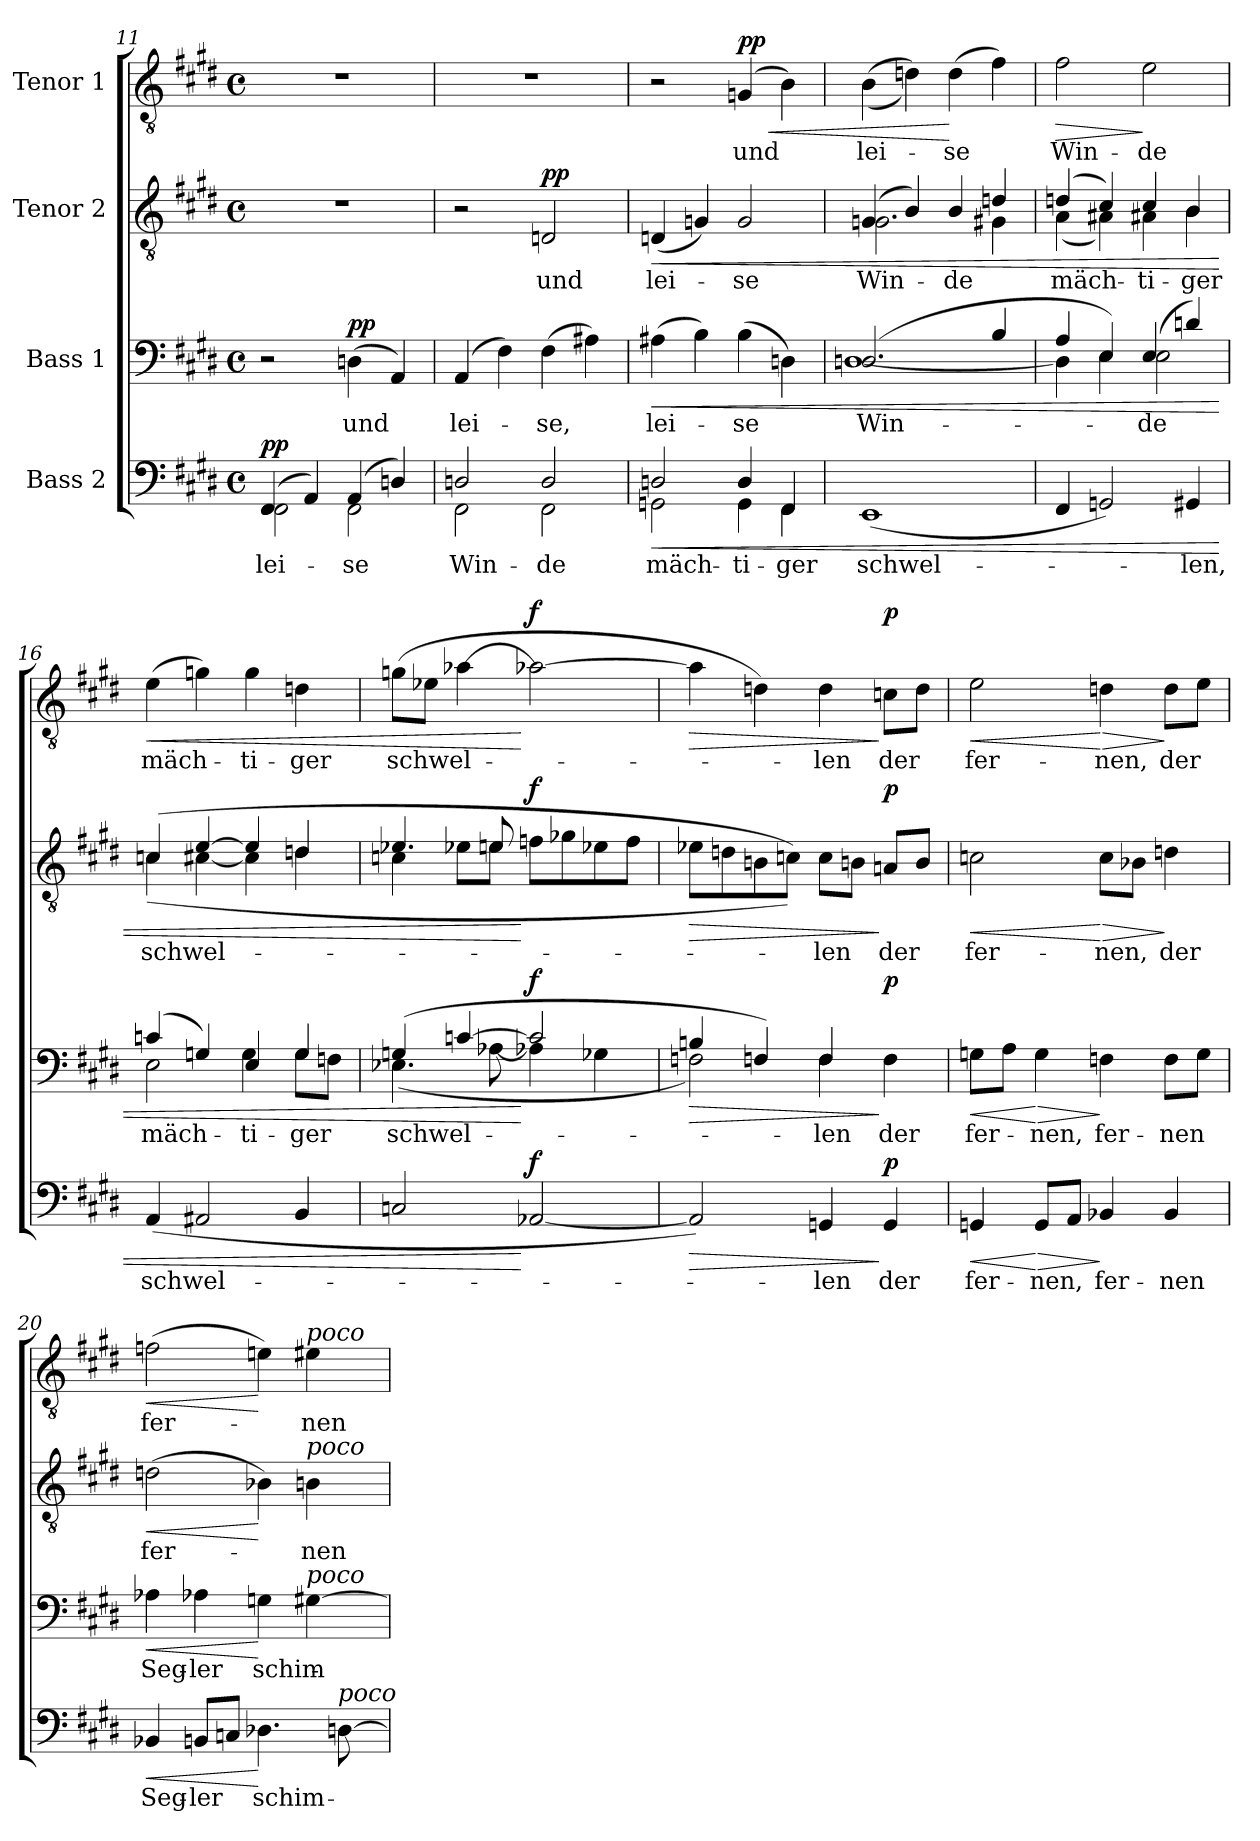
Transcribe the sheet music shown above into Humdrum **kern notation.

**kern	**text	**dynam	**kern	**text	**dynam	**kern	**text	**dynam	**kern	**text	**dynam
*part4	*part4	*part4	*part3	*part3	*part3	*part2	*part2	*part2	*part1	*part1	*part1
*staff4	*staff4	*staff4	*staff3	*staff3	*staff3	*staff2	*staff2	*staff2	*staff1	*staff1	*staff1
*I"Bass 2	*	*	*I"Bass 1	*	*	*I"Tenor 2	*	*	*I"Tenor 1	*	*
*clefF4	*	*	*clefF4	*	*	*clefGv2	*	*	*clefGv2	*	*
*k[f#c#g#d#]	*	*	*k[f#c#g#d#]	*	*	*k[f#c#g#d#]	*	*	*k[f#c#g#d#]	*	*
*M4/4	*	*	*M4/4	*	*	*M4/4	*	*	*M4/4	*	*
*met(c)	*	*	*met(c)	*	*	*met(c)	*	*	*met(c)	*	*
=11	=11	=11	=11	=11	=11	=11	=11	=11	=11	=11	=11
!	!LO:LY:b	!LO:DY:a	!	!	!	!	!	!	!	!	!
*^	*	*	*	*	*	*	*	*	*	*	*
(4FF#/	2FF#\	lei-	pp	2r	.	.	1r	.	.	1r	.	.
4AA/)	.	.	.	.	.	.	.	.	.	.	.	.
!	!	!LO:LY:b	!	!	!LO:LY:b	!LO:DY:a	!	!	!	!	!	!
(4AA/	2FF#\	-se	.	(4Dn\	und	pp	.	.	.	.	.	.
4Dn/)	.	.	.	4AA/)	.	.	.	.	.	.	.	.
=12	=12	=12	=12	=12	=12	=12	=12	=12	=12	=12	=12	=12
!	!	!LO:LY:b	!	!	!LO:LY:b	!	!	!	!	!	!	!
2Dn/	2FF#\	Win-	.	(4AA/	lei-	.	2r	.	.	1r	.	.
.	.	.	.	4F#\)	.	.	.	.	.	.	.	.
!	!	!LO:LY:b	!	!	!LO:LY:b	!	!	!LO:LY:b	!LO:DY:a	!	!	!
2D/	2FF#\	-de	.	(4F#\	-se,	.	2Dn/	und	pp	.	.	.
.	.	.	.	4A#X\)	.	.	.	.	.	.	.	.
!!LO:LB:g=z
=13	=13	=13	=13	=13	=13	=13	=13	=13	=13	=13	=13	=13
!	!	!LO:LY:b	!LO:HP:b	!	!LO:LY:b	!LO:HP:b	!	!LO:LY:b	!LO:HP:b	!	!	!
2Dn/	2GGn\	mäch-	<	(4A#X\	lei-	<	(4Dn/	lei-	<	2r	.	.
.	.	.	.	4B\)	.	.	4Gn/)	.	.	.	.	.
!	!	!LO:LY:b	!	!	!LO:LY:b	!	!	!LO:LY:b	!	!	!LO:LY:b	!LO:HP:b
!	!	!	!	!	!	!	!	!	!	!	!	!LO:DY:n=1:a
4D/	4GG\	-ti-	.	(4B\	-se	.	2G/	-se	.	(4Gn/	und	< pp
!	!	!LO:LY:b	!	!	!	!	!	!	!	!	!	!
4FF#/	4FF#\	-ger	.	4Dn\)	.	.	.	.	.	4B\)	.	.
=14	=14	=14	=14	=14	=14	=14	=14	=14	=14	=14	=14	=14
!	!	!LO:LY:b	!	!	!LO:LY:b	!	!	!LO:LY:b	!	!	!LO:LY:b	!
*v	*v	*	*	*^	*	*	*^	*	*	*	*	*
(1EE	schwel-	.	(2.Dn/	[1D	Win-	.	(4Gn/	2.G\	Win-	.	((4B\	lei-	.
.	.	.	.	.	.	.	4B/)	.	.	.	4dn\))	.	.
!	!	!	!	!	!	!	!	!	!LO:LY:b	!	!	!LO:LY:b	!
.	.	.	.	.	.	.	4B/	.	-de	.	(4d\	-se	[
.	.	.	4B/	.	.	.	4dn/	4G#X\	.	.	4f#\)	.	.
=15	=15	=15	=15	=15	=15	=15	=15	=15	=15	=15	=15	=15	=15
!	!	!	!	!	!	!	!	!	!LO:LY:b	!	!	!LO:LY:b	!LO:HP:b
4FF#/	.	.	4A/	4D\]	.	.	(4dn/	(4A\	mäch-	.	2f#\	Win-	>
2GGn/)	.	.	4E/)	4E\	.	.	4c#/)	4A#X\)	.	.	.	.	.
!	!	!	!	!	!LO:LY:b	!	!	!	!LO:LY:b	!	!	!LO:LY:b	!
.	.	.	(4E/	2E\	-de	.	4c#/	4A#X\	-ti-	.	2e\	-de	]
!	!LO:LY:b	!	!	!	!	!	!	!	!LO:LY:b	!	!	!	!
4GG#X/	-len,	.	4dn/)	.	.	.	4B/	4B\	-ger	.	.	.	.
=16	=16	=16	=16	=16	=16	=16	=16	=16	=16	=16	=16	=16	=16
!	!LO:LY:b	!	!	!	!LO:LY:b	!	!	!	!LO:LY:b	!	!	!LO:LY:b	!LO:HP:b
(4AA/	schwel-	.	(4cn/	2E\	mäch-	.	(4cn/	(4c\	schwel-	.	(4e\	mäch-	<
2AA#X/	.	.	4Gn/)	.	.	.	[4e/	[4c#X\	.	.	4gn\)	.	.
!	!	!	!	!	!LO:LY:b	!	!	!	!	!	!	!LO:LY:b	!
.	.	.	4E/	4G\	-ti-	.	4e/]	4c#\]	.	.	4g\	-ti-	.
!	!	!	!	!	!LO:LY:b	!	!	!	!	!	!	!LO:LY:b	!
4BB/	.	.	4G/	8G\L	-ger	.	4dn/	4d\	.	.	4dn\	-ger	.
.	.	.	.	8Fn\J	.	.	.	.	.	.	.	.	.
!!LO:LB:g=z
=17	=17	=17	=17	=17	=17	=17	=17	=17	=17	=17	=17	=17	=17
!	!	!	!	!	!LO:LY:b	!	!	!	!	!	!	!LO:LY:b	!
2Cn/	.	.	(4Gn/	(4.E-X\	schwel-	.	4.e-X/	4cn\	.	.	(8gn\L	schwel-	.
.	.	.	.	.	.	.	.	.	.	.	8e-X\J	.	.
.	.	.	[4cn/	.	.	.	.	8e-X\L	.	.	[4a-X\	.	.
.	.	.	.	[8A-X\	.	.	8en/	8e\J	.	.	.	.	.
!	!	!LO:DY:n=1:a	!	!	!	!LO:DY:n=1:a	!	!	!	!LO:DY:n=1:a	!	!	!LO:DY:n=1:a
[2AA-X/	.	[ f	2c/]	4A-X\]	.	[ f	8fn\L	2ryy	.	[ f	2a-X\_	.	[ f
.	.	.	.	.	.	.	8g-X\	.	.	.	.	.	.
.	.	.	.	4G-X\	.	.	8e-X\	.	.	.	.	.	.
.	.	.	.	.	.	.	8f\J	.	.	.	.	.	.
*	*	*	*	*	*	*	*v	*v	*	*	*	*	*
=18	=18	=18	=18	=18	=18	=18	=18	=18	=18	=18	=18	=18
!	!	!LO:HP:b	!	!	!	!LO:HP:b	!	!	!LO:HP:b	!	!	!LO:HP:b
2AA-/])	.	>	4Bn/	2Fn\)	.	>	8e-X\L	.	>	4a-\]	.	>
.	.	.	.	.	.	.	8dn\	.	.	.	.	.
.	.	.	4Fn/)	.	.	.	8Bn\	.	.	4dn\)	.	.
.	.	.	.	.	.	.	8cn\J))	.	.	.	.	.
!	!LO:LY:b	!	!	!	!LO:LY:b	!	!	!LO:LY:b	!	!	!LO:LY:b	!
4GGn/	-len	.	4F/	4F\	-len	.	8c\L	-len	.	4d\	-len	.
.	.	.	.	.	.	.	8Bn\J	.	.	.	.	.
!	!LO:LY:b	!LO:DY:n=1:a	!	!	!LO:LY:b	!LO:DY:n=1:a	!	!LO:LY:b	!LO:DY:n=1:a	!	!LO:LY:b	!LO:DY:n=1:a
4GG/	der	] p	4F\	4ryy	der	] p	8An/L	der	] p	8cn\L	der	] p
.	.	.	.	.	.	.	8B/J	.	.	8d\J	.	.
*	*	*	*v	*v	*	*	*	*	*	*	*	*
=19	=19	=19	=19	=19	=19	=19	=19	=19	=19	=19	=19
!	!LO:LY:b	!LO:HP:b	!	!LO:LY:b	!LO:HP:b	!	!LO:LY:b	!LO:HP:b	!	!LO:LY:b	!LO:HP:b
4GGn/	fer-	<	8Gn\L	fer-	<	2cn\	fer-	<	2e\	fer-	<
.	.	.	8A\J	.	.	.	.	.	.	.	.
!	!LO:LY:b	!LO:HP:n=1:b	!	!LO:LY:b	!LO:HP:n=1:b	!	!	!	!	!	!
8GG/L	-nen,	[ >	4G\	-nen,	[ >	.	.	.	.	.	.
8AA/J	.	.	.	.	.	.	.	.	.	.	.
!	!LO:LY:b	!	!	!LO:LY:b	!	!	!LO:LY:b	!LO:HP:n=1:b	!	!LO:LY:b	!LO:HP:n=1:b
4BB-X/	fer-	]	4Fn\	fer-	]	8c\L	-nen,	[ >	4dn\	-nen,	[ >
.	.	.	.	.	.	8B-X\J	.	.	.	.	.
!	!LO:LY:b	!LO:DY:a	!	!LO:LY:b	!LO:DY:a	!	!LO:LY:b	!LO:DY:n=1:a	!	!LO:LY:b	!LO:DY:n=1:a
4BB-/	-nen	other-dynamics	8F\L	-nen	other-dynamics	4dn\	der	] other-dynamics	8d\L	der	] other-dynamics
.	.	.	8G\J	.	.	.	.	.	8e\J	.	.
!!LO:PB:g=z
=20	=20	=20	=20	=20	=20	=20	=20	=20	=20	=20	=20
!	!LO:LY:b	!LO:HP:b	!	!LO:LY:b	!LO:HP:b	!	!LO:LY:b	!LO:HP:b	!	!LO:LY:b	!LO:HP:b
4BB-X/	Seg-	<	4A-X\	Seg-	<	(2dn\	fer-	<	(2fn\	fer-	<
!	!LO:LY:b	!	!	!LO:LY:b	!	!	!	!	!	!	!
8BBn/L	-ler	.	4A-X\	-ler	.	.	.	.	.	.	.
8Cn/J	.	.	.	.	.	.	.	.	.	.	.
!	!LO:LY:b	!	!	!LO:LY:b	!	!	!	!	!	!	!
4.D-X\	schim-	[	4Gn\	schim-	[	4B-X\)	.	[	4en\)	.	[
!	!	!	!	!	!	!	!	!	!LO:TX:a:i:t=poco	!	!
!	!	!	!	!	!	!LO:TX:a:i:t=poco	!	!	!	!	!
!	!	!	!LO:TX:a:i:t=poco	!	!	!	!	!	!	!	!
!	!	!	!	!	!	!	!LO:LY:b	!	!	!LO:LY:b	!
.	.	.	[4G#X\	.	.	4Bn\	-nen	.	4e#X\	-nen	.
!LO:TX:a:i:t=poco	!	!	!	!	!	!	!	!	!	!	!
[8Dn\	.	.	.	.	.	.	.	.	.	.	.
=	=	=	=	=	=	=	=	=	=	=	=
*-	*-	*-	*-	*-	*-	*-	*-	*-	*-	*-	*-
